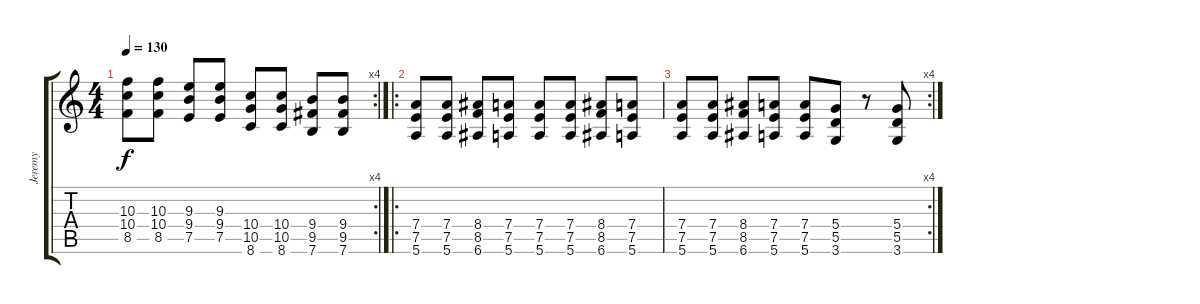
\track ("Jeremy" "Jeremy") {instrument distortionguitar}
\staff {score tabs}
\tuning (E4 B3 G3 D3 A2 E2) {hide}
\rc 4
\ts (4 4)
\tempo 130
\clef g2
\ks c
(10.3 10.4 8.5).8{dy f} (10.3 10.4 8.5).8 (9.3 9.4 7.5).8 (9.3 9.4 7.5).8 (10.4 10.5 8.6).8 (10.4 10.5 8.6).8 (9.4 9.5 7.6).8 (9.4 9.5 7.6).8 |
\ro
(7.4 7.5 5.6).8 (7.4 7.5 5.6).8 (8.4 8.5 6.6).8 (7.4 7.5 5.6).8 (7.4 7.5 5.6).8 (7.4 7.5 5.6).8 (8.4 8.5 6.6).8 (7.4 7.5 5.6).8 |
\rc 4
(7.4 7.5 5.6).8 (7.4 7.5 5.6).8 (8.4 8.5 6.6).8 (7.4 7.5 5.6).8 (7.4 7.5 5.6).8 (5.4 5.5 3.6).8 r.8 (5.4 5.5 3.6).8
